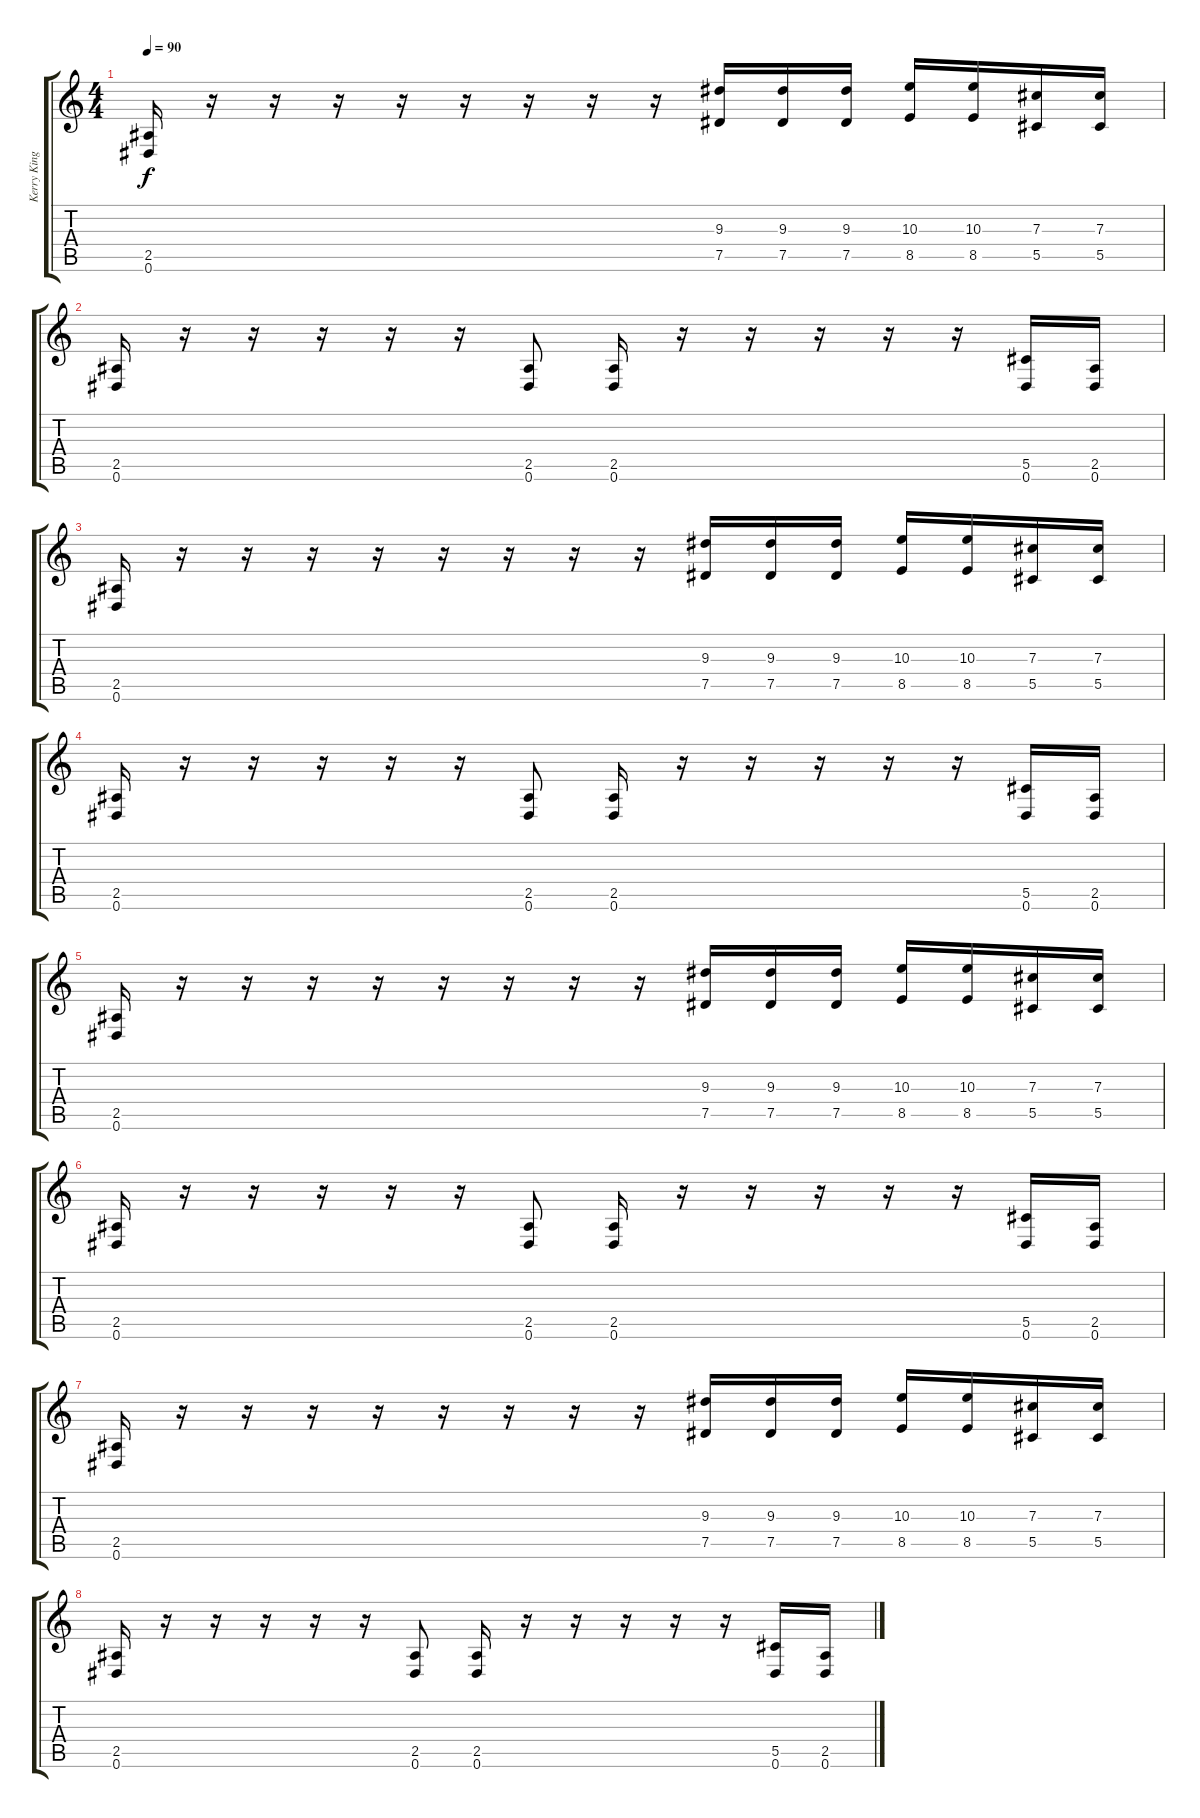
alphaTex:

\track ("Kerry King" "Kerry King") {instrument overdrivenguitar}
\staff {score tabs}
\tuning (Eb4 Bb3 Gb3 Db3 Ab2 Eb2) {hide}
\ts (4 4)
\tempo 90
\clef g2
\ks c
(2.5 0.6).16{dy f} r.16 r.16 r.16 r.16 r.16 r.16 r.16 r.16 (9.3 7.5).16 (9.3 7.5).16 (9.3 7.5).16 (10.3 8.5).16 (10.3 8.5).16 (7.3 5.5).16 (7.3 5.5).16 |
(2.5 0.6).16 r.16 r.16 r.16 r.16 r.16 (2.5 0.6).8 (2.5 0.6).16 r.16 r.16 r.16 r.16 r.16 (5.5 0.6).16 (2.5 0.6).16 |
(2.5 0.6).16 r.16 r.16 r.16 r.16 r.16 r.16 r.16 r.16 (9.3 7.5).16 (9.3 7.5).16 (9.3 7.5).16 (10.3 8.5).16 (10.3 8.5).16 (7.3 5.5).16 (7.3 5.5).16 |
(2.5 0.6).16 r.16 r.16 r.16 r.16 r.16 (2.5 0.6).8 (2.5 0.6).16 r.16 r.16 r.16 r.16 r.16 (5.5 0.6).16 (2.5 0.6).16 |
(2.5 0.6).16 r.16 r.16 r.16 r.16 r.16 r.16 r.16 r.16 (9.3 7.5).16 (9.3 7.5).16 (9.3 7.5).16 (10.3 8.5).16 (10.3 8.5).16 (7.3 5.5).16 (7.3 5.5).16 |
(2.5 0.6).16 r.16 r.16 r.16 r.16 r.16 (2.5 0.6).8 (2.5 0.6).16 r.16 r.16 r.16 r.16 r.16 (5.5 0.6).16 (2.5 0.6).16 |
(2.5 0.6).16 r.16 r.16 r.16 r.16 r.16 r.16 r.16 r.16 (9.3 7.5).16 (9.3 7.5).16 (9.3 7.5).16 (10.3 8.5).16 (10.3 8.5).16 (7.3 5.5).16 (7.3 5.5).16 |
(2.5 0.6).16 r.16 r.16 r.16 r.16 r.16 (2.5 0.6).8 (2.5 0.6).16 r.16 r.16 r.16 r.16 r.16 (5.5 0.6).16 (2.5 0.6).16
